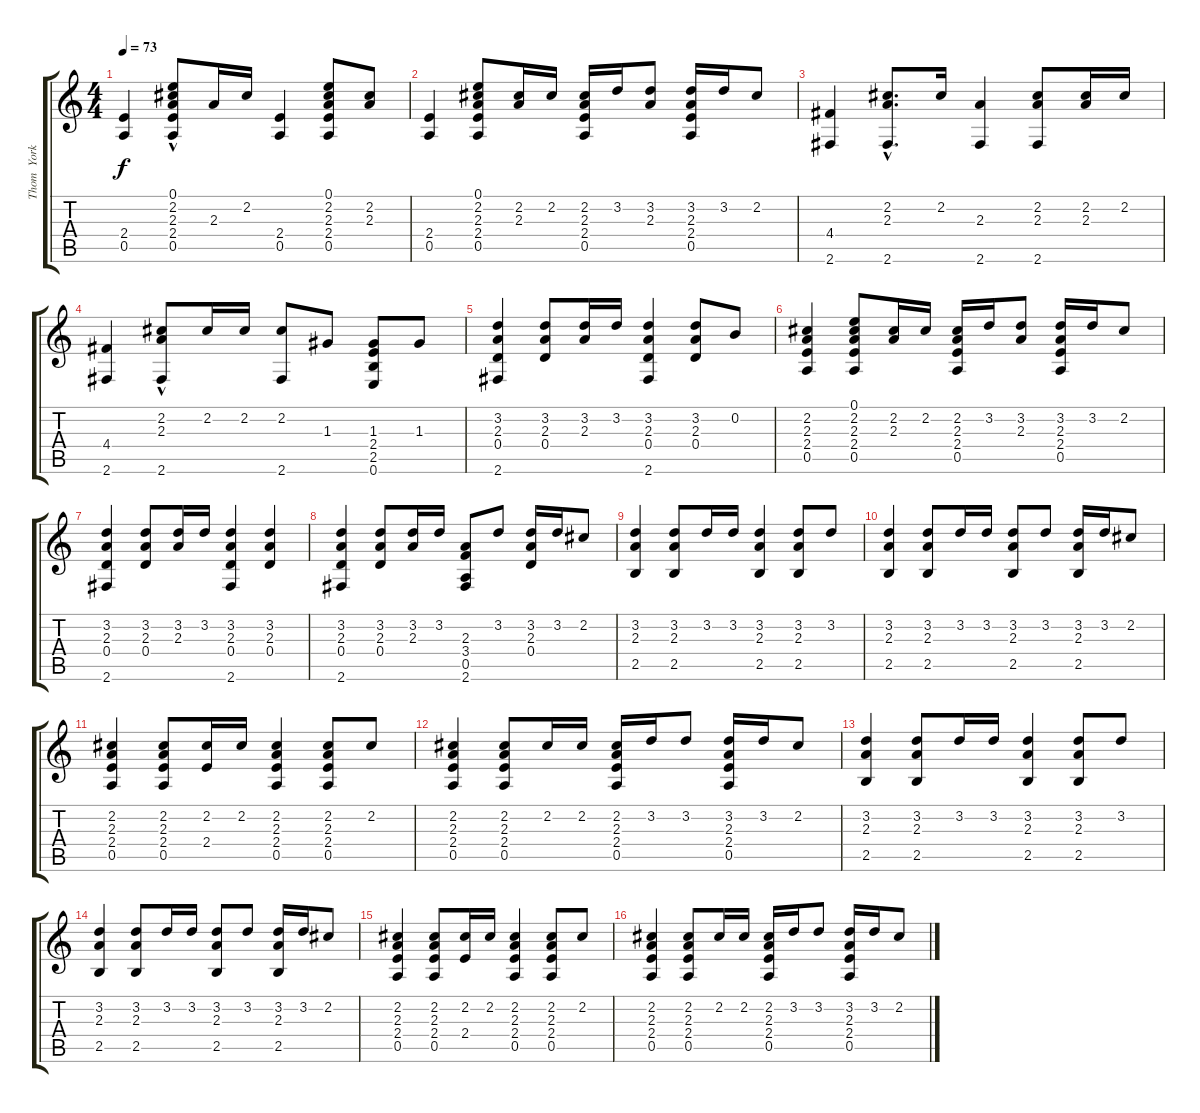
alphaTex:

\track ("Thom  Yorke - Acoustic Guitar" "Thom  York") {instrument acousticguitarsteel}
\staff {score tabs}
\tuning (E4 B3 G3 D3 A2 E2) {hide}
\ts (4 4)
\tempo 73
\clef g2
\ks c
(2.4 0.5).4{dy f} (0.1 2.2{hac} 2.3 2.4 0.5).8 2.3.16 2.2.16 (2.4 0.5).4 (0.1 2.2 2.3 2.4 0.5).8 (2.2 2.3).8 |
(2.4 0.5).4 (0.1 2.2 2.3 2.4 0.5).8 (2.2 2.3).16 2.2.16 (2.2 2.3 2.4 0.5).16 3.2.16 (3.2 2.3).8 (3.2 2.3 2.4 0.5).16 3.2.16 2.2.8 |
(4.4 2.6).4 (2.2{hac} 2.3 2.6).8{d} 2.2.16 (2.3 2.6).4 (2.2 2.3 2.6).8 (2.2 2.3).16 2.2.16 |
(4.4 2.6).4 (2.2 2.3{hac} 2.6).8 2.2.16 2.2.16 (2.2 2.6).8 1.3.8 (1.3 2.4 2.5 0.6).8 1.3.8 |
(3.2 2.3 0.4 2.6).4 (3.2 2.3 0.4).8 (3.2 2.3).16 3.2.16 (3.2 2.3 0.4 2.6).4 (3.2 2.3 0.4).8 0.2.8 |
(2.2 2.3 2.4 0.5).4 (0.1 2.2 2.3 2.4 0.5).8 (2.2 2.3).16 2.2.16 (2.2 2.3 2.4 0.5).16 3.2.16 (3.2 2.3).8 (3.2 2.3 2.4 0.5).16 3.2.16 2.2.8 |
(3.2 2.3 0.4 2.6).4 (3.2 2.3 0.4).8 (3.2 2.3).16 3.2.16 (3.2 2.3 0.4 2.6).4 (3.2 2.3 0.4).4 |
(3.2 2.3 0.4 2.6).4 (3.2 2.3 0.4).8 (3.2 2.3).16 3.2.16 (2.3 3.4 0.5 2.6).8 3.2.8 (3.2 2.3 0.4).16 3.2.16 2.2.8 |
(3.2 2.3 2.5).4 (3.2 2.3 2.5).8 3.2.16 3.2.16 (3.2 2.3 2.5).4 (3.2 2.3 2.5).8 3.2.8 |
(3.2 2.3 2.5).4 (3.2 2.3 2.5).8 3.2.16 3.2.16 (3.2 2.3 2.5).8 3.2.8 (3.2 2.3 2.5).16 3.2.16 2.2.8 |
(2.2 2.3 2.4 0.5).4 (2.2 2.3 2.4 0.5).8 (2.2 2.4).16 2.2.16 (2.2 2.3 2.4 0.5).4 (2.2 2.3 2.4 0.5).8 2.2.8 |
(2.2 2.3 2.4 0.5).4 (2.2 2.3 2.4 0.5).8 2.2.16 2.2.16 (2.2 2.3 2.4 0.5).16 3.2.16 3.2.8 (3.2 2.3 2.4 0.5).16 3.2.16 2.2.8 |
(3.2 2.3 2.5).4 (3.2 2.3 2.5).8 3.2.16 3.2.16 (3.2 2.3 2.5).4 (3.2 2.3 2.5).8 3.2.8 |
(3.2 2.3 2.5).4 (3.2 2.3 2.5).8 3.2.16 3.2.16 (3.2 2.3 2.5).8 3.2.8 (3.2 2.3 2.5).16 3.2.16 2.2.8 |
(2.2 2.3 2.4 0.5).4 (2.2 2.3 2.4 0.5).8 (2.2 2.4).16 2.2.16 (2.2 2.3 2.4 0.5).4 (2.2 2.3 2.4 0.5).8 2.2.8 |
(2.2 2.3 2.4 0.5).4 (2.2 2.3 2.4 0.5).8 2.2.16{volume 12} 2.2.16{volume 12} (2.2 2.3 2.4 0.5).16{volume 12} 3.2.16{volume 13} 3.2.8{volume 13} (3.2 2.3 2.4 0.5).16{volume 14} 3.2.16{volume 14} 2.2.8{volume 16}
